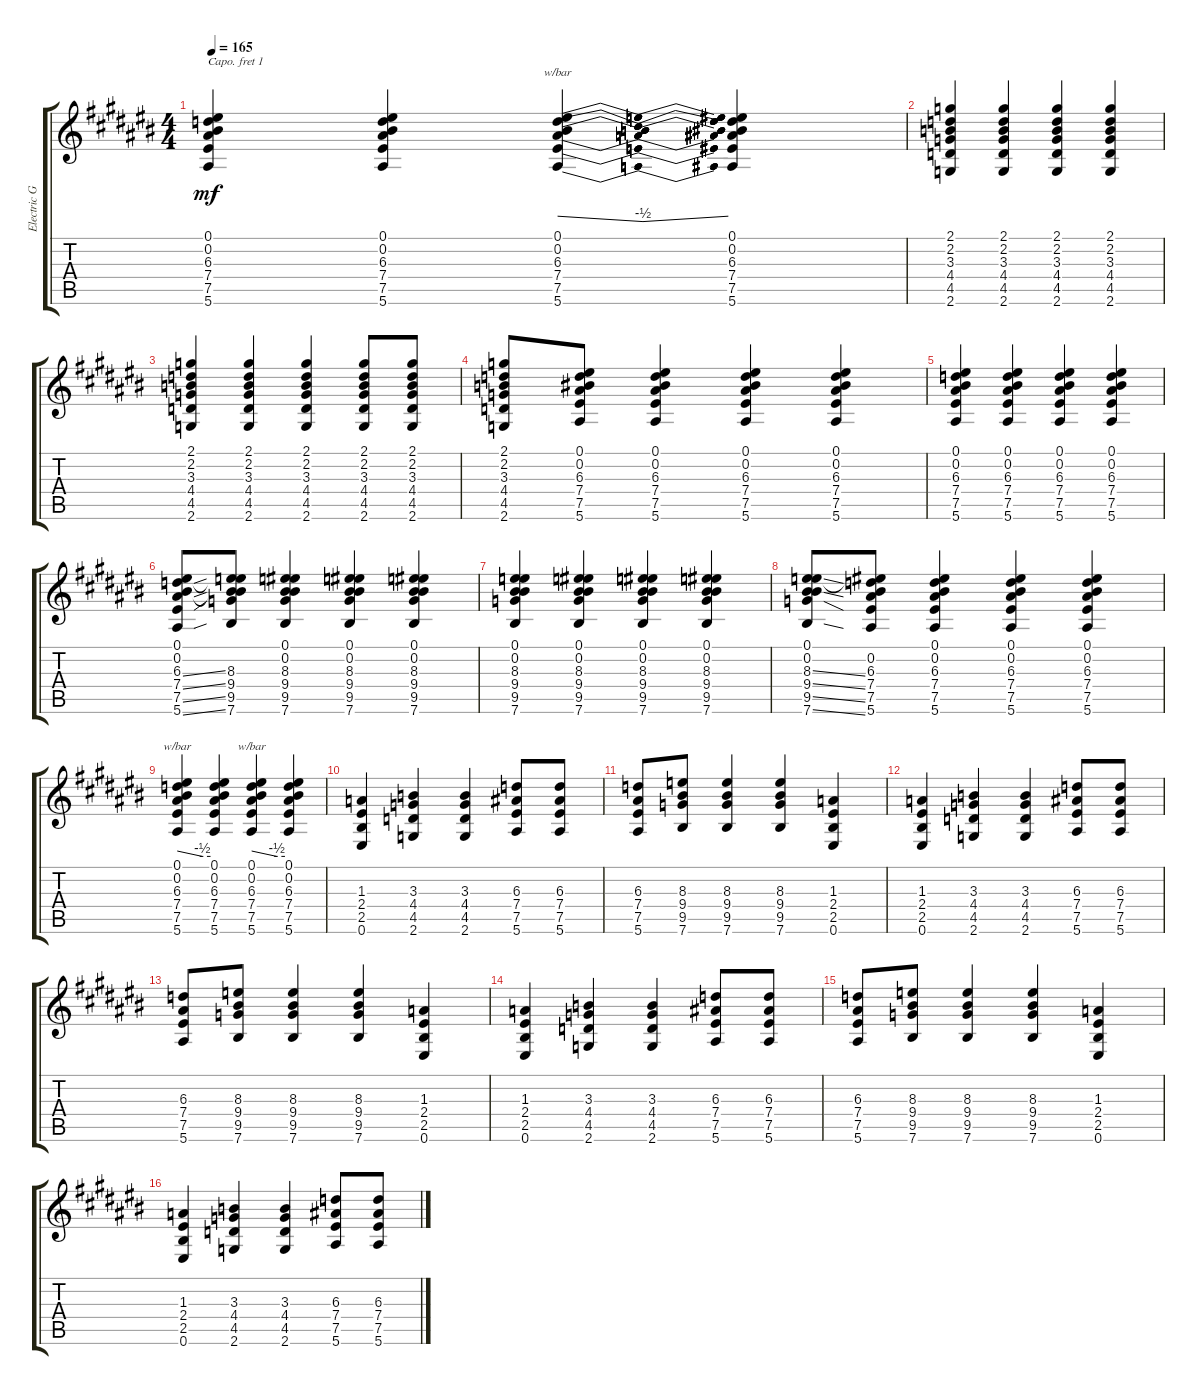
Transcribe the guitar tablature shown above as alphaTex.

\track ("Electric Guitar" "Electric G") {instrument overdrivenguitar}
\staff {score tabs}
\capo 1
\tuning (E4 B3 G3 D3 A2 E2) {hide}
\ts (4 4)
\tempo 165
\clef g2
\ks c#
(0.1 0.2 6.3 7.4 7.5 5.6).4{dy mf} (0.1 0.2 6.3 7.4 7.5 5.6).4 (0.1 0.2 6.3 7.4 7.5 5.6).4{tbe (dip default 0 0 30 -2 60 0)} (0.1 0.2 6.3 7.4 7.5 5.6).4 |
(2.1 2.2 3.3 4.4 4.5 2.6).4 (2.1 2.2 3.3 4.4 4.5 2.6).4 (2.1 2.2 3.3 4.4 4.5 2.6).4 (2.1 2.2 3.3 4.4 4.5 2.6).4 |
(2.1 2.2 3.3 4.4 4.5 2.6).4 (2.1 2.2 3.3 4.4 4.5 2.6).4 (2.1 2.2 3.3 4.4 4.5 2.6).4 (2.1 2.2 3.3 4.4 4.5 2.6).8 (2.1 2.2 3.3 4.4 4.5 2.6).8 |
(2.1 2.2 3.3 4.4 4.5 2.6).8 (0.1 0.2 6.3 7.4 7.5 5.6).8 (0.1 0.2 6.3 7.4 7.5 5.6).4 (0.1 0.2 6.3 7.4 7.5 5.6).4 (0.1 0.2 6.3 7.4 7.5 5.6).4 |
(0.1 0.2 6.3 7.4 7.5 5.6).4 (0.1 0.2 6.3 7.4 7.5 5.6).4 (0.1 0.2 6.3 7.4 7.5 5.6).4 (0.1 0.2 6.3 7.4 7.5 5.6).4 |
(0.1 0.2 6.3{ss} 7.4{ss} 7.5{ss} 5.6{ss}).8 (0.1{t} 0.2{t} 8.3 9.4 9.5 7.6).8 (0.1 0.2 8.3 9.4 9.5 7.6).4 (0.1 0.2 8.3 9.4 9.5 7.6).4 (0.1 0.2 8.3 9.4 9.5 7.6).4 |
(0.1 0.2 8.3 9.4 9.5 7.6).4 (0.1 0.2 8.3 9.4 9.5 7.6).4 (0.1 0.2 8.3 9.4 9.5 7.6).4 (0.1 0.2 8.3 9.4 9.5 7.6).4 |
(0.1 0.2 8.3{ss} 9.4{ss} 9.5{ss} 7.6{ss}).8 (0.1{t} 0.2 6.3 7.4 7.5 5.6).8 (0.1 0.2 6.3 7.4 7.5 5.6).4 (0.1 0.2 6.3 7.4 7.5 5.6).4 (0.1 0.2 6.3 7.4 7.5 5.6).4 |
(0.1 0.2 6.3 7.4 7.5 5.6).4{tbe (custom default 0 0 45 -2 60 -2)} (0.1 0.2 6.3 7.4 7.5 5.6).4 (0.1 0.2 6.3 7.4 7.5 5.6).4{tbe (custom default 0 0 45 -2 60 -2)} (0.1 0.2 6.3 7.4 7.5 5.6).4 |
(1.3 2.4 2.5 0.6).4 (3.3 4.4 4.5 2.6).4 (3.3 4.4 4.5 2.6).4 (6.3 7.4 7.5 5.6).8 (6.3 7.4 7.5 5.6).8 |
(6.3 7.4 7.5 5.6).8 (8.3 9.4 9.5 7.6).8 (8.3 9.4 9.5 7.6).4 (8.3 9.4 9.5 7.6).4 (1.3 2.4 2.5 0.6).4 |
(1.3 2.4 2.5 0.6).4 (3.3 4.4 4.5 2.6).4 (3.3 4.4 4.5 2.6).4 (6.3 7.4 7.5 5.6).8 (6.3 7.4 7.5 5.6).8 |
(6.3 7.4 7.5 5.6).8 (8.3 9.4 9.5 7.6).8 (8.3 9.4 9.5 7.6).4 (8.3 9.4 9.5 7.6).4 (1.3 2.4 2.5 0.6).4 |
(1.3 2.4 2.5 0.6).4 (3.3 4.4 4.5 2.6).4 (3.3 4.4 4.5 2.6).4 (6.3 7.4 7.5 5.6).8 (6.3 7.4 7.5 5.6).8 |
(6.3 7.4 7.5 5.6).8 (8.3 9.4 9.5 7.6).8 (8.3 9.4 9.5 7.6).4 (8.3 9.4 9.5 7.6).4 (1.3 2.4 2.5 0.6).4 |
(1.3 2.4 2.5 0.6).4 (3.3 4.4 4.5 2.6).4 (3.3 4.4 4.5 2.6).4 (6.3 7.4 7.5 5.6).8 (6.3 7.4 7.5 5.6).8
